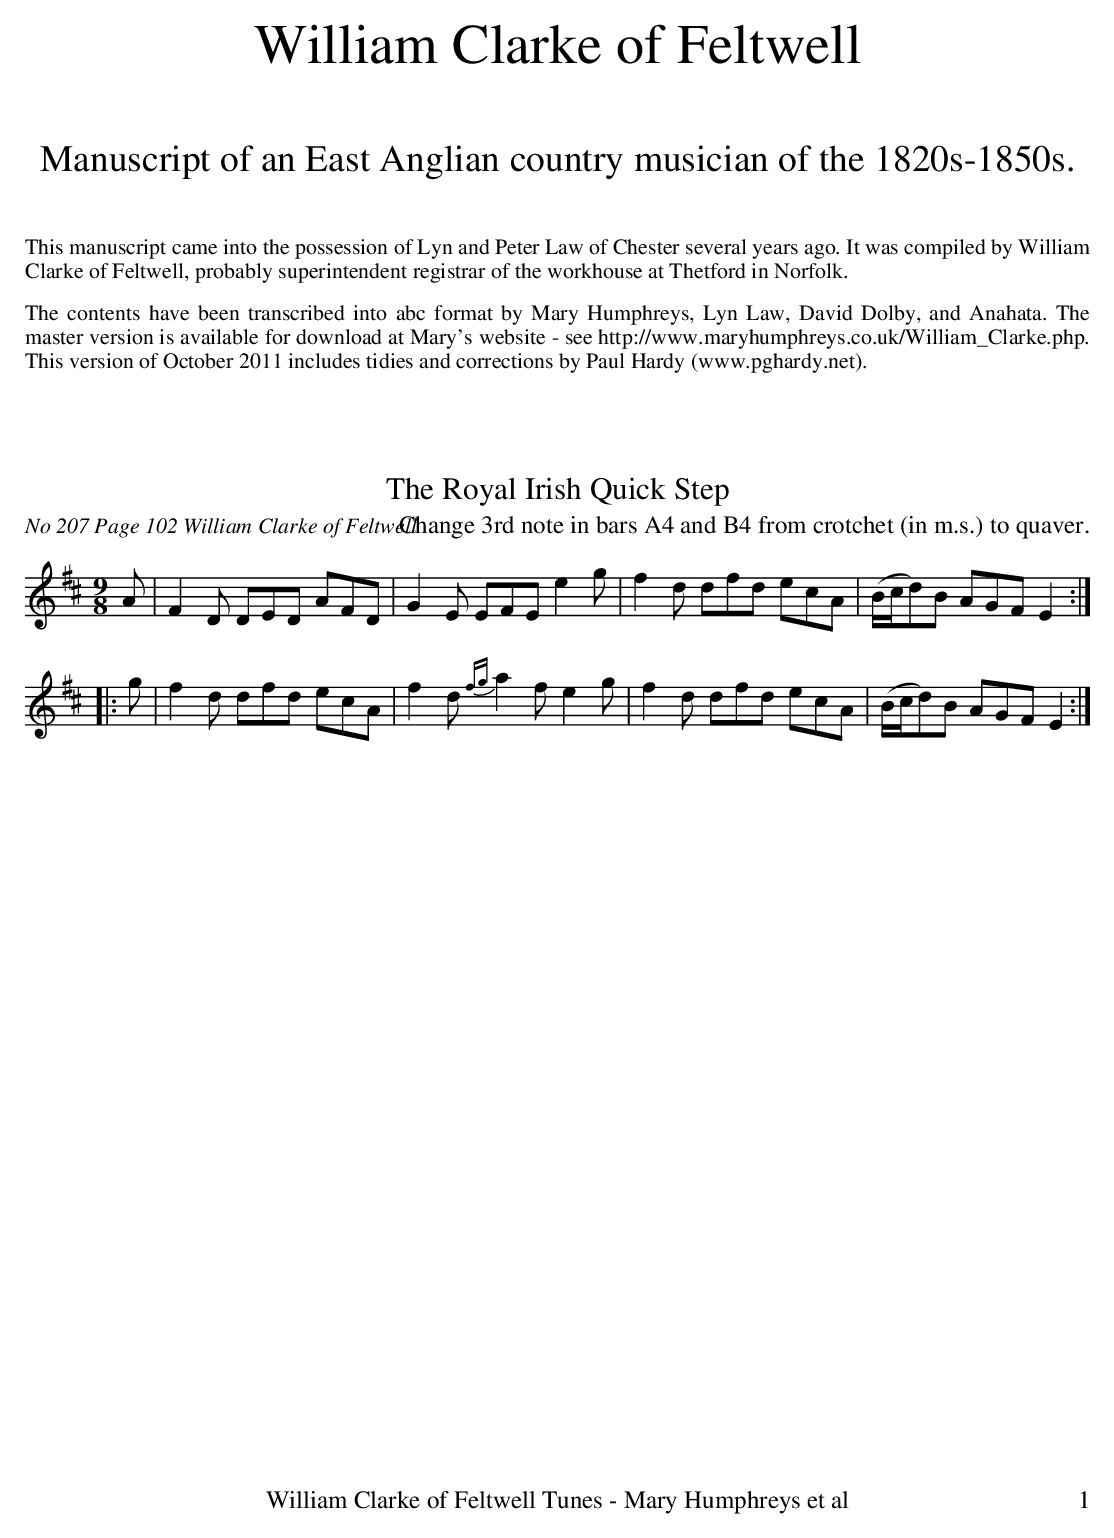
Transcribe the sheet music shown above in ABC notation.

X:1
T:The Royal Irish Quick Step
O:No 207 Page 102 William Clarke of Feltwell
M:9/8
L:1/8
K:D
A|F2D DED AFD|G2E EFEe2g|f2d dfd ecA|(B/c/d)B AGFE2:|
|:g|f2d dfd ecA|f2d{fg}a2fe2g|f2d dfd ecA|(B/c/d)B AGFE2:|
